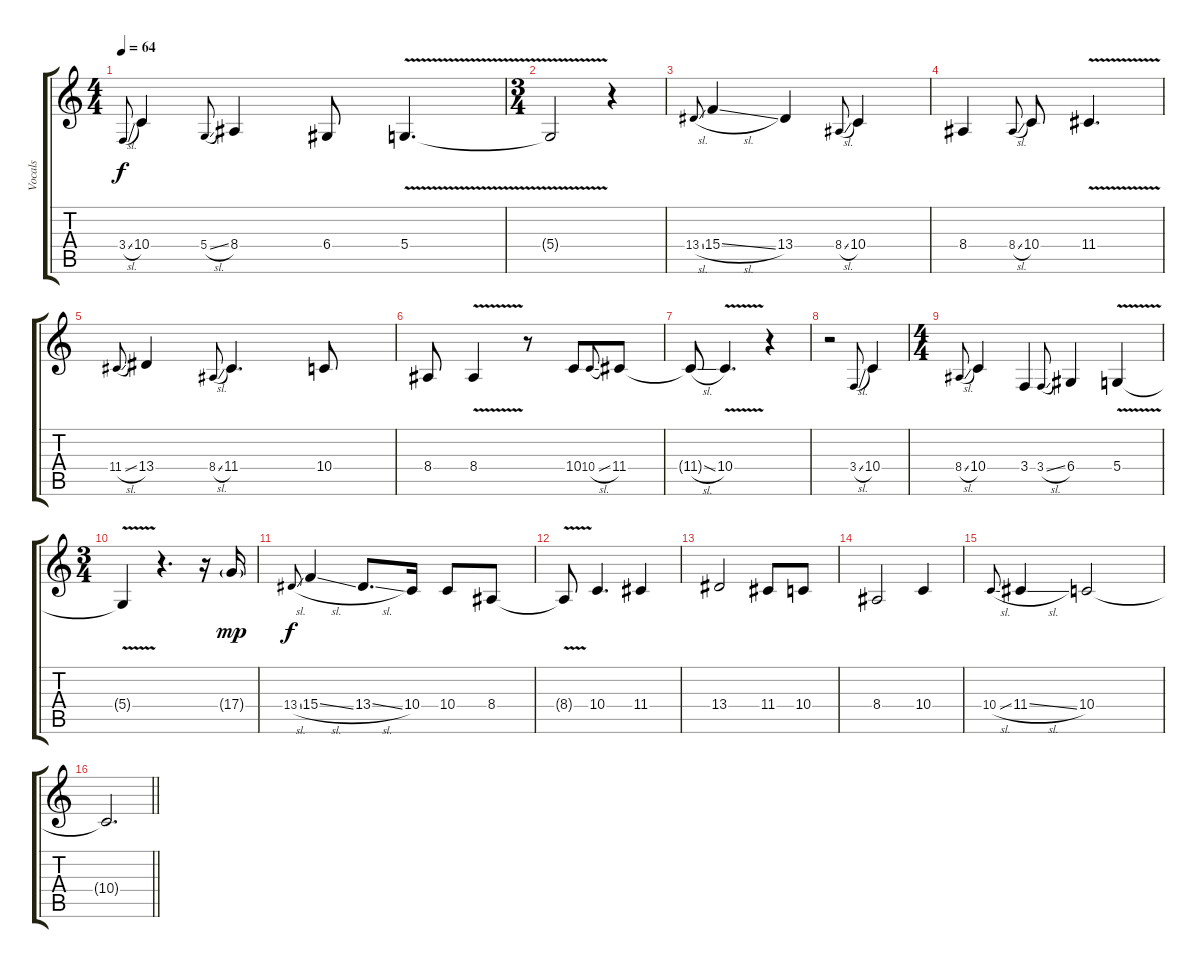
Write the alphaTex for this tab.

\track ("Vocals" "Vocals") {instrument tenorsax}
\staff {score tabs}
\tuning (E4 B3 G3 D3 A2 E2) {hide}
\ts (4 4)
\tempo 64
\clef g2
\ks c
3.4{sl}.8{gr onbeat dy f} 10.4.4 5.4{sl}.8{gr onbeat} 8.4.4 6.4.8 5.4{v}.4{d} |
\ts (3 4)
5.4{t}.2 r.4 |
13.4{sl}.8{gr onbeat} 15.4{sl}.4 13.4.4 8.4{sl}.8{gr onbeat} 10.4.4 |
8.4.4 8.4{sl}.8{gr onbeat} 10.4.8 11.4{v}.4{d} |
11.4{sl}.8{gr onbeat} 13.4.4 8.4{sl}.8{gr onbeat} 11.4.4{d} 10.4.8 |
8.4.8 8.4{v}.4 r.8 10.4.8 10.4{sl}.8{gr onbeat} 11.4.8 |
11.4{sl t}.8 10.4{v}.4{d} r.4 |
r.2 3.4{sl}.8{gr onbeat} 10.4.4 |
\ts (4 4)
8.4{sl}.8{gr onbeat} 10.4.4 3.4.4 3.4{sl}.8{gr onbeat} 6.4.4 5.4{v}.4 |
\ts (3 4)
5.4{t}.4 r.4{d} r.16 17.4{g}.16{dy mp} |
13.4{sl}.8{gr onbeat dy f} 15.4{sl}.4 13.4{sl}.8{d} 10.4.16 10.4.8 8.4.8 |
8.4{v t}.8 10.4.4{d} 11.4.4 |
13.4.2 11.4.8 10.4.8 |
8.4.2 10.4.4 |
10.4{sl}.8{gr onbeat} 11.4{sl}.4 10.4.2 |
\barLineRight lightlight
10.4{t}.2{d}
